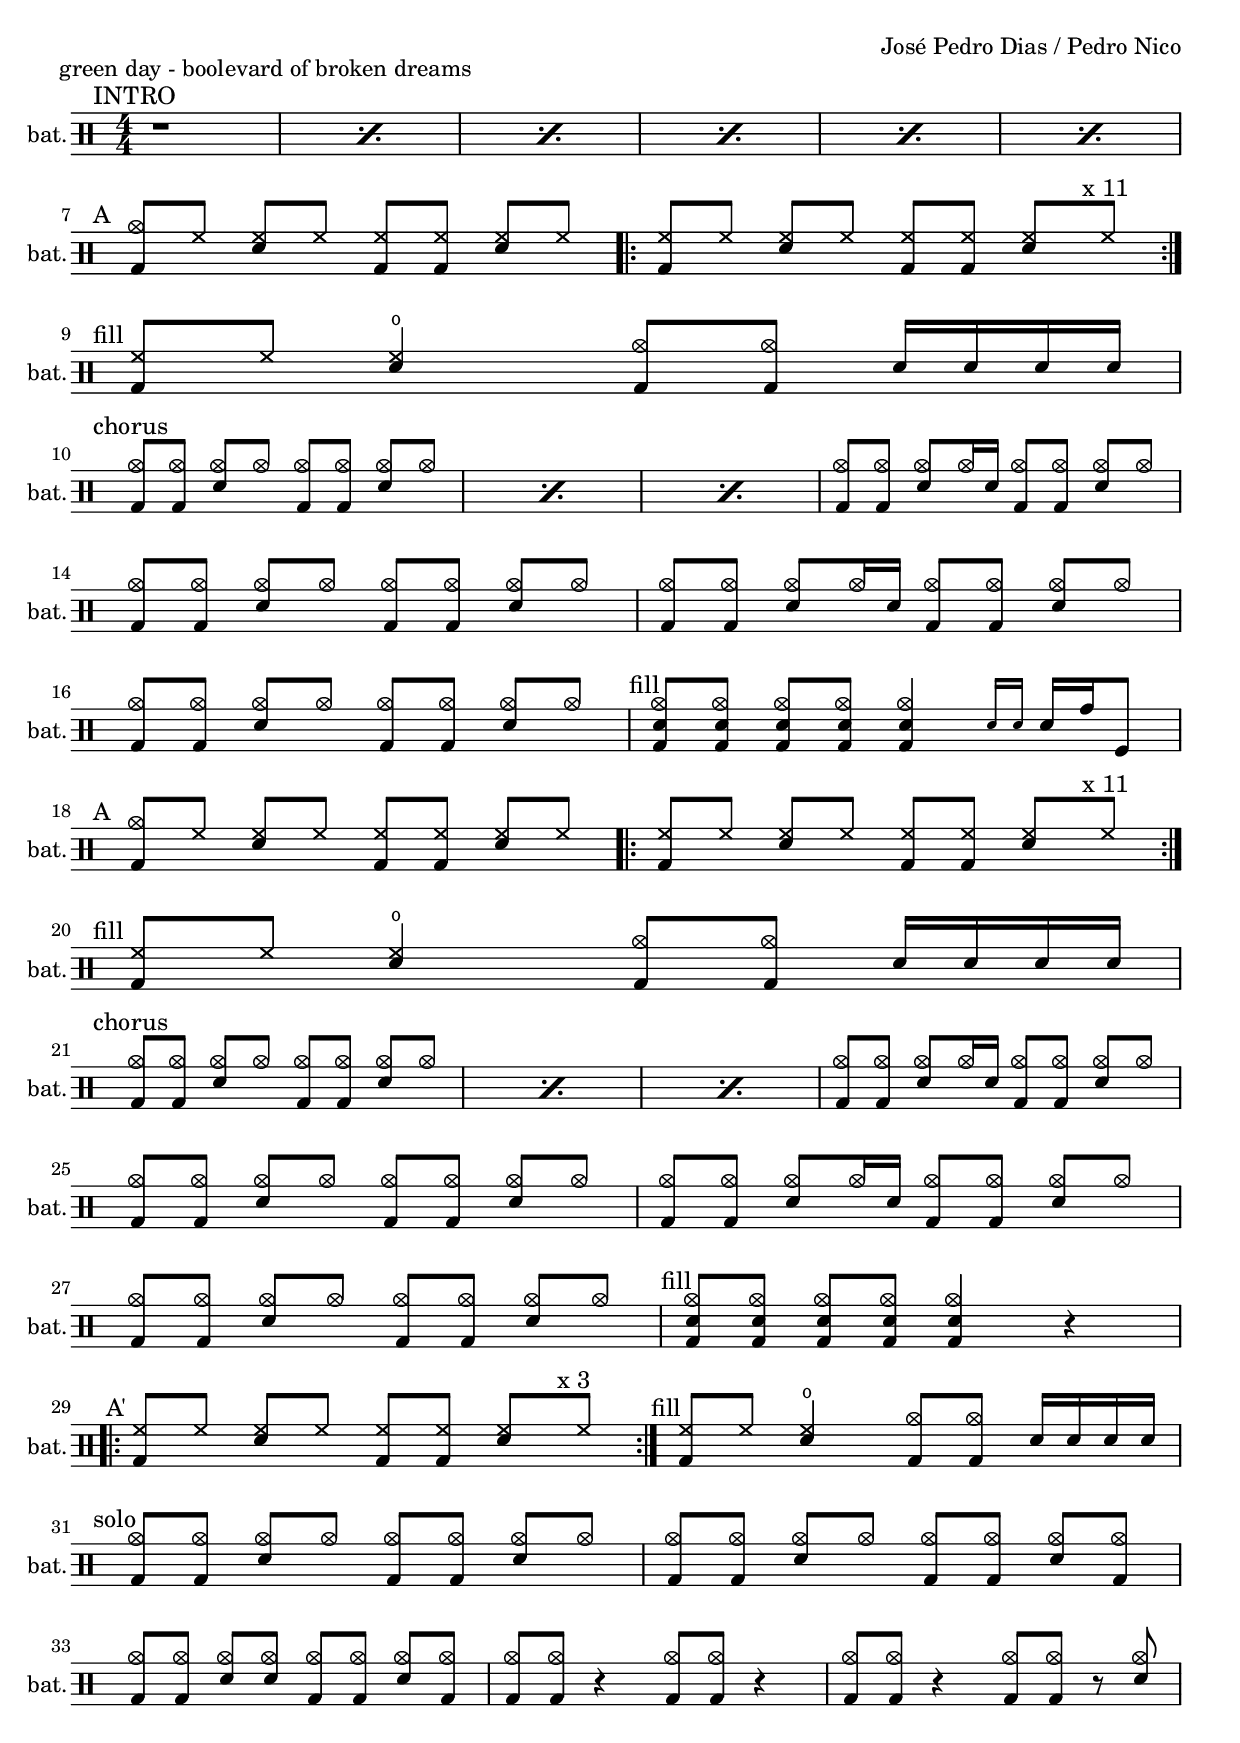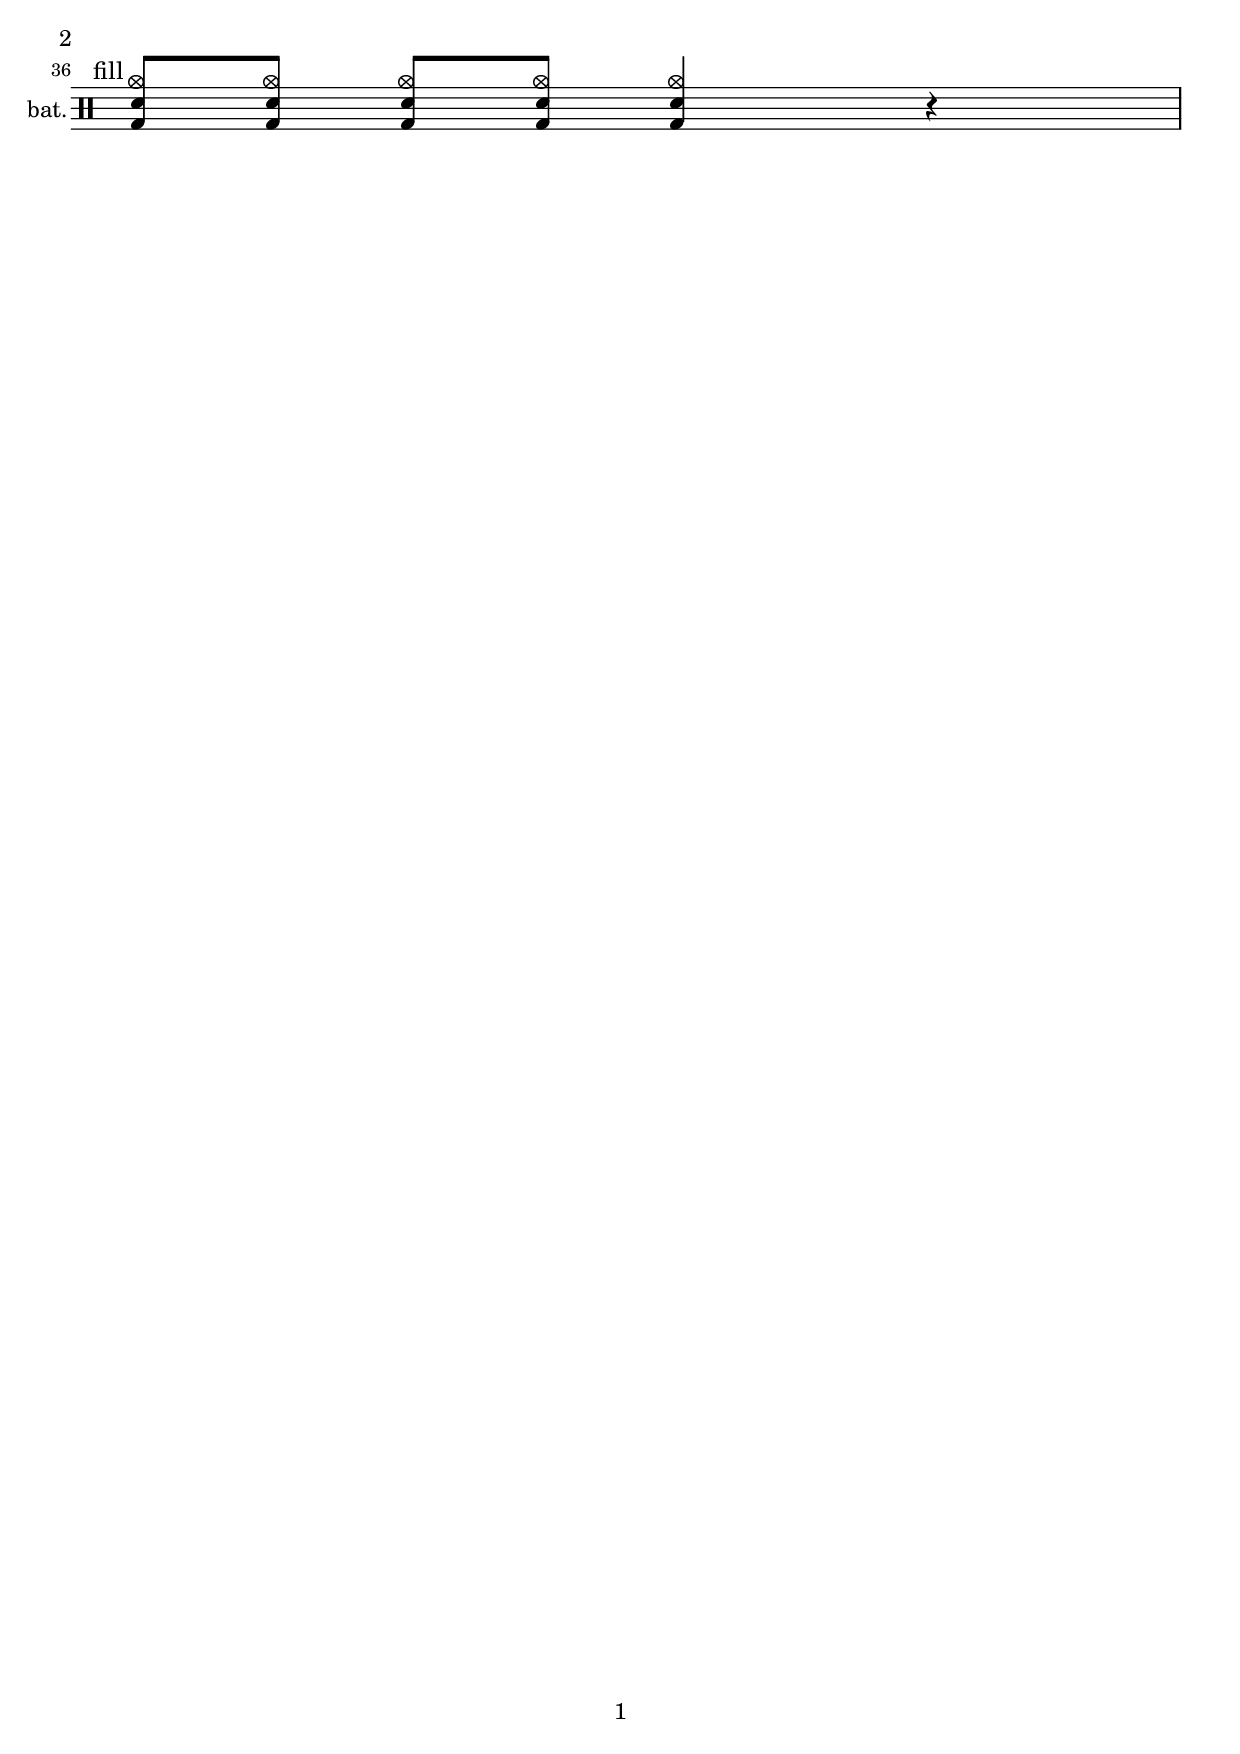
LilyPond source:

\version "2.24.2"

doc_title = "green day - boolevard of broken dreams"
page_no = "1"
bpm = 84
timezp = 4/4
timeunit = 8

pint = \drummode {
  \textMark "INTRO"
  \repeat percent 6 { r1 }
}

% 0:17 - 0:49
% 1:17 - 2:03
pa = \drummode {
  \textMark "A"
  \relative {
    <cymc bd> 8 hh <hh sn> hh <hh bd> <hh bd> <hh sn> hh
  }
  \relative {
    \repeat volta 11 {
      <hh bd> hh <hh sn> hh <hh bd> <hh bd> <hh sn>
      \textMark "x 11"
      hh
    }
  }
}

% 0:49 - 0:52
% 2:03 - 2:07
% 2:38 - 2:40
pafill = \drummode {
  \textMark "fill"
  \relative {
    <hh bd> 8 hh
    <hho sn> 4
    <cymc bd> 8 8
    sn 16 16 16 16
  }
}

% 0:52 - 1:11
% 2:07 - 2:26
pchorus = \drummode {
  \textMark "chorus"
  \relative {
    \repeat percent 3 {
      <cymc bd> 8 8
      <cymc sn> cymc
      <cymc bd> 8 8
      <cymc sn> cymc
    }
    
    <cymc bd> 8 8
    <cymc sn> cymc 16 sn 16
    <cymc bd> 8 8
    <cymc sn> cymc
    
    \break
    
    <cymc bd> 8 8
    <cymc sn> cymc
    <cymc bd> 8 8
    <cymc sn> cymc
    
    <cymc bd> 8 8
    <cymc sn> cymc 16 sn 16
    <cymc bd> 8 8
    <cymc sn> cymc
    
    \break
    
    <cymc bd> 8 8
    <cymc sn> cymc
    <cymc bd> 8 8
    <cymc sn> cymc
  }
}

% 1:11 - 1:17
pchorusfill = \drummode {
  \textMark "fill"
  \relative {
    <cymc sn bd> 8 8 8 8 4
    
    % drag (2 grace notes + primary)
    % \grace { sn 32 32 }
    \grace { sn 16 16 }
    sn 16
    tomh 16
    tomfl 8
  }
}

% 2:26 - 2:29
% 3:06 - 3:09
pchorusfillii = \drummode {
  \textMark "fill"
  \relative {
    <cymc sn bd> 8 8 8 8 4
    r4
  }
}

% 2:29 - 2:37
pabridge = \drummode {
  \textMark "A'"
  \relative {
    \repeat volta 3 {
      <hh bd> 8 hh <hh sn> hh <hh bd> <hh bd> <hh sn>
      \textMark "x 3"
      hh
    }
  }
}

% 2:41 - 3:06
psolo = \drummode {
  \textMark "solo"
  \relative {
    \repeat percent 1 {
      <cymc bd> 8 8
      <cymc sn> cymc
      <cymc bd> 8 8
      <cymc sn> cymc
      
      <cymc bd> 8 8
      <cymc sn> cymc
      <cymc bd> 8 8
      <cymc sn> <cymc bd>
    }
    
    \break
    
    <cymc bd> 8 8
    <cymc sn> 8 8
    <cymc bd> 8 8
    <cymc sn>
    % TODO
    %\grace { sn 32 32 }
    <cymc bd> 8
    
    <cymc bd> 8 8
    r4
    <cymc bd> 8 8
    r4
    
    <cymc bd> 8 8
    r4
    <cymc bd> 8 8
    r8
    <cymc sn> 8
  }
}

% 3:09 TODO

main = {
    \stemUp
    
    \pint    \break
    \pa      \break
    \pafill  \break
    \pchorus
    \pchorusfill \break
    \pa      \break
    \pafill  \break
    \pchorus
    \pchorusfillii \break
    \pabridge %\break
    \pafill  \break
    \psolo      \break
    \pchorusfillii \break
    % TODO
}

\version "2.24.2"

%TEMP
%\include "oll-core/package.ily"
%\loadPackage lilypond-export
%opts.exporter = #exportMusicXML

%doc_title = "title"
%page_no = "1"
%timezp = 4/4
%bpm = 60

\header {
  piece = \doc_title
  composer = "José Pedro Dias / Pedro Nico"
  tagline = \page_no
}

\paper {
  %page-breaking = #ly:minimal-breaking % only breaks if necessary or force via \pageTurn
  %page-breaking = #ly:one-page-breaking % ends page early, dropping whitespace
  %page-breaking = #ly:page-turn-breaking % breaks at \pageTurn, may break also at \allowPageTurn
}

dr = {
    \new DrumStaff \with {
        %instrumentName = "drums"
        instrumentName = "bat."
        shortInstrumentName = "bat."
    }
    \new DrumVoice {
        \clef percussion
        \numericTimeSignature
        %\time 4/4
        \time \timezp
        %\tempo 4 = \bpm
        %\tempo \timeunit = \bpm
        \set Timing.beamExceptions = #'()
        \override Beam.positions = #'(4.8 . 4.8) % keeps beams horizontal

        \main
    }
}

% VISUALS
\score {
    \dr
    \layout {
        %indent = 3.0\cm
        %short-indent = 1.5\cm
        indent = 0.2\cm
        short-indent = 0.2\cm
    }
}

% MIDI
\score {
    \unfoldRepeats { \dr }
    \midi { \tempo 4 = \bpm }
    %\midi { \tempo \timeunit = \bpm }

    % TEMP
    %\FileExport #opts
}

